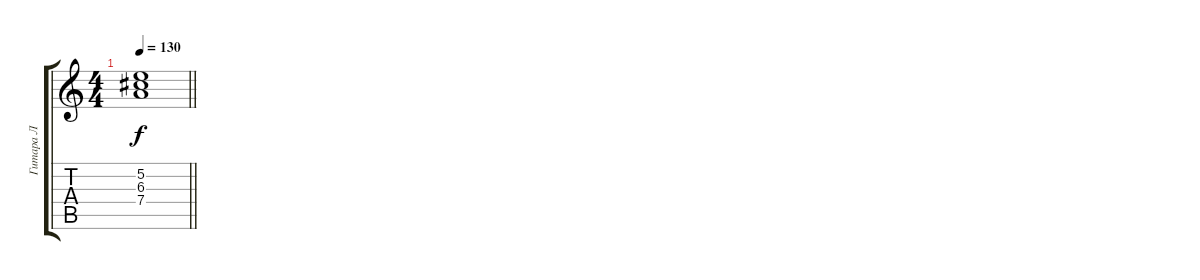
\track ("Гитара Л" "Гитара Л") {instrument distortionguitar}
\staff {score tabs}
\tuning (E4 B3 G3 D3 A2 E2) {hide}
\ts (4 4)
\tempo 130
\clef g2
\barLineRight lightlight
\ks c
(5.2{t} 6.3{t} 7.4{t}).1{dy f}
